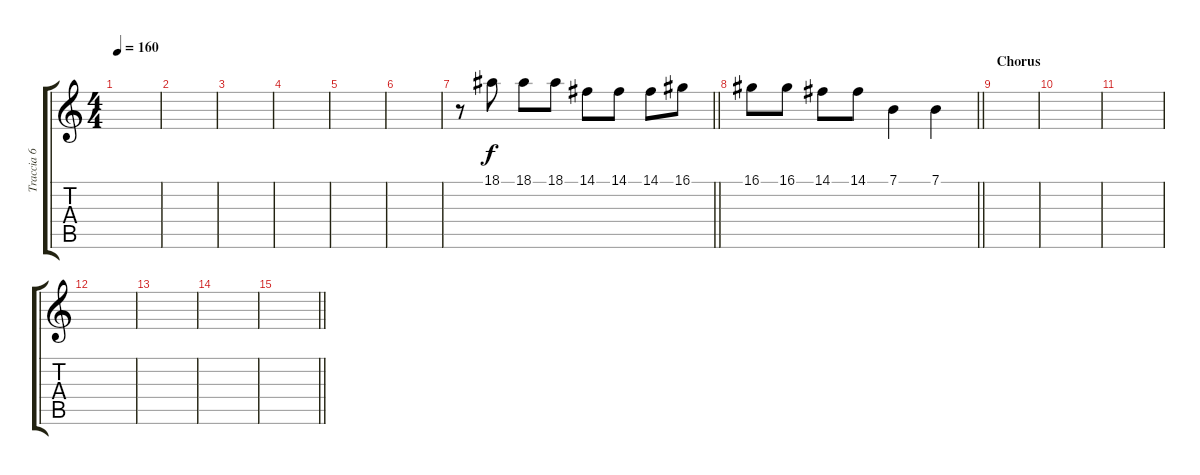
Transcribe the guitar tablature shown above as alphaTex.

\track ("Traccia 6" "Traccia 6") {instrument vibraphone}
\staff {score tabs}
\tuning (E4 B3 G3 D3 A2 E2) {hide}
\ts (4 4)
\tempo 160
\clef g2
\ks c
|
|
|
|
|
|
\barLineRight lightlight
r.8 18.1.8 18.1.8 18.1.8 14.1.8 14.1.8 14.1.8 16.1.8 |
\barLineRight lightlight
16.1.8 16.1.8 14.1.8 14.1.8 7.1.4 7.1.4 |
\section ("" "Chorus")
|
|
|
|
|
|
\barLineRight lightlight
